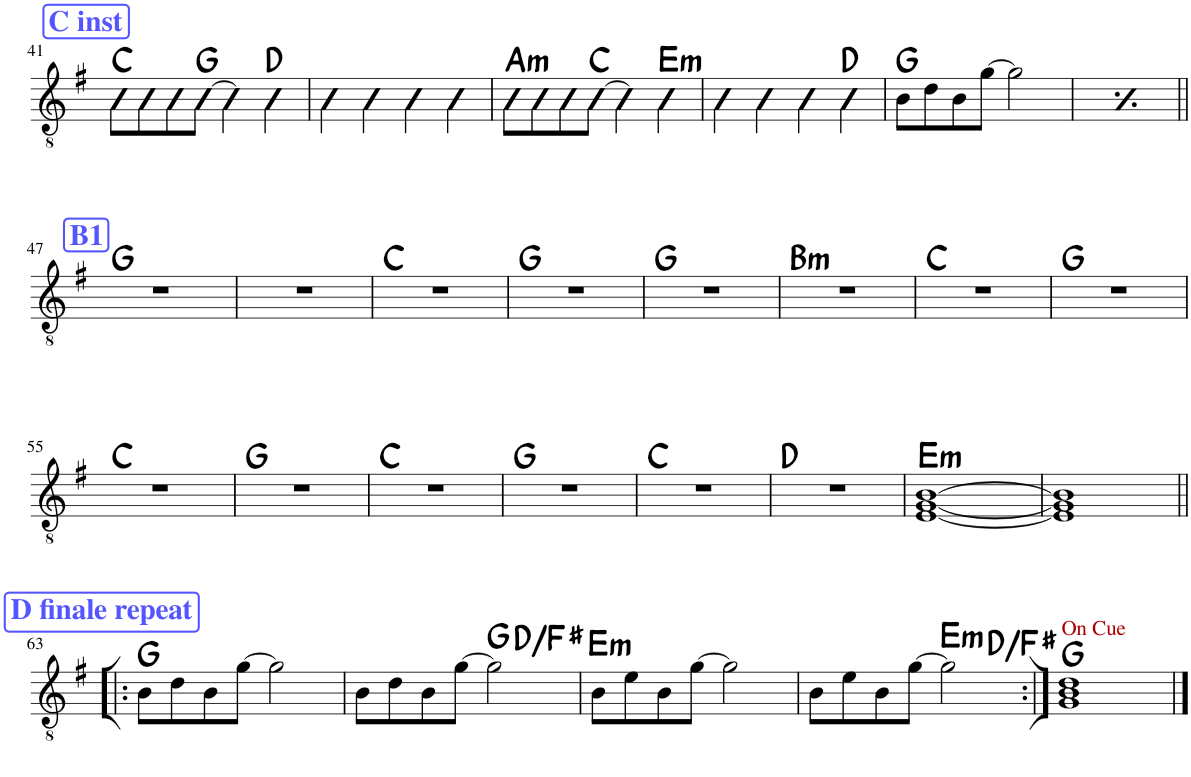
**kern	**harte
*part1	*part1
*staff1	*
*I"Classical Guitar	*
*I'Guit.	*
!!LO:PB:g=z
*clefGv2	*
*k[f#]	*
*M4/4	*
!!LO:REH:place=s1:a:B:cj:color=#5555FF:fs=14:t=C inst
=41	=41
8G\L	C:maj
8G\	.
8G\	.
[8G\J	G:maj
4G\]	.
4G\	D:maj
=42	=42
4G\	.
4G\	.
4G\	.
4G\	.
=43	=43
!	!LO:H:kt=m
8G\L	A:min
8G\	.
8G\	.
[8G\J	C:maj
4G\]	.
!	!LO:H:kt=m
4G\	E:min
=44	=44
4G\	.
4G\	.
4G\	.
4G\	D:maj
=45	=45
8B\L	G:maj
8d\	.
8B\	.
[8g\J	.
2g\]	.
=46	=46
8B\L	G:maj
8d\	.
8B\	.
[8g\J	.
2g\]	.
!!LO:LB:g=z
!!LO:REH:place=s1:a:B:cj:color=#5555FF:fs=14:t=B1
=47||	=47||
1r	G:maj
=48	=48
1r	.
=49	=49
1r	C:maj
=50	=50
1r	G:maj
=51	=51
1r	G:maj
=52	=52
!	!LO:H:kt=m
1r	B:min
=53	=53
1r	C:maj
=54	=54
1r	G:maj
!!LO:LB:g=z
=55	=55
1r	C:maj
=56	=56
1r	G:maj
=57	=57
1r	C:maj
=58	=58
1r	G:maj
=59	=59
1r	C:maj
=60	=60
1r	D:maj
=61	=61
!	!LO:H:kt=m
[1E [1G [1B	E:min
=62	=62
1E] 1G] 1B]	.
!!LO:LB:g=z
!!LO:REH:place=s1:a:B:cj:color=#5555FF:fs=14:t=D finale repeat
=63!|:	=63!|:
8B\L	G:maj
8d\	.
8B\	.
[8g\J	.
2g\]	.
=64	=64
*^	*
8B\L	2.ryy	.
8d\	.	.
8B\	.	.
[8g\J	.	.
2g\]	.	G:maj
.	4ryy	D:maj/3
=65	=65	=65
!	!	!LO:H:kt=m
*v	*v	*
8B\L	E:min
8e\	.
8B\	.
[8g\J	.
2g\]	.
=66	=66
*^	*
8B\L	2.ryy	.
8e\	.	.
8B\	.	.
[8g\J	.	.
!	!	!LO:H:kt=m
2g\]	.	E:min
.	4ryy	D:maj/3
=67:|!	=67:|!	=67:|!
!LO:TX:a:color=#AA0000:t=On Cue	!	!
*v	*v	*
1G 1B 1d	G:maj
==	==
*-	*-
